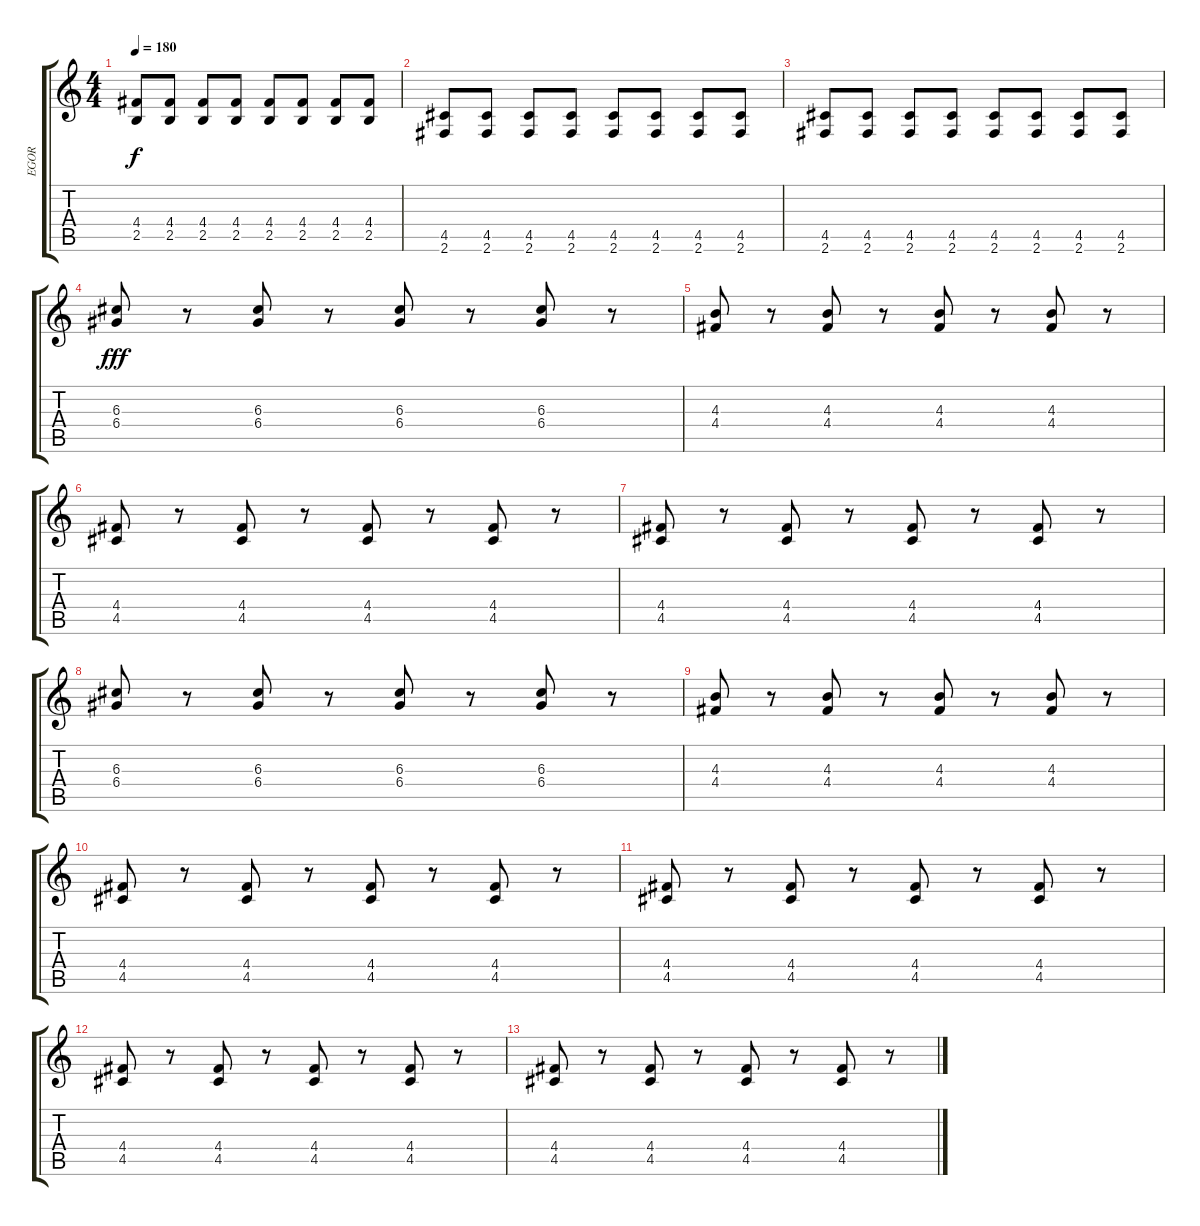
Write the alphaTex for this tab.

\track ("EGOR" "EGOR") {instrument distortionguitar}
\staff {score tabs}
\tuning (E4 B3 G3 D3 A2 E2) {hide}
\ts (4 4)
\tempo 180
\clef g2
\ks c
(4.4 2.5).8{dy f} (4.4 2.5).8 (4.4 2.5).8 (4.4 2.5).8 (4.4 2.5).8 (4.4 2.5).8 (4.4 2.5).8 (4.4 2.5).8 |
(4.5 2.6).8 (4.5 2.6).8 (4.5 2.6).8 (4.5 2.6).8 (4.5 2.6).8 (4.5 2.6).8 (4.5 2.6).8 (4.5 2.6).8 |
(4.5 2.6).8 (4.5 2.6).8 (4.5 2.6).8 (4.5 2.6).8 (4.5 2.6).8 (4.5 2.6).8 (4.5 2.6).8 (4.5 2.6).8 |
(6.3 6.4).8{dy fff} r.8 (6.3 6.4).8 r.8 (6.3 6.4).8 r.8 (6.3 6.4).8 r.8 |
(4.3 4.4).8 r.8 (4.3 4.4).8 r.8 (4.3 4.4).8 r.8 (4.3 4.4).8 r.8 |
(4.4 4.5).8 r.8 (4.4 4.5).8 r.8 (4.4 4.5).8 r.8 (4.4 4.5).8 r.8 |
(4.4 4.5).8 r.8 (4.4 4.5).8 r.8 (4.4 4.5).8 r.8 (4.4 4.5).8 r.8 |
(6.3 6.4).8 r.8 (6.3 6.4).8 r.8 (6.3 6.4).8 r.8 (6.3 6.4).8 r.8 |
(4.3 4.4).8 r.8 (4.3 4.4).8 r.8 (4.3 4.4).8 r.8 (4.3 4.4).8 r.8 |
(4.4 4.5).8 r.8 (4.4 4.5).8 r.8 (4.4 4.5).8 r.8 (4.4 4.5).8 r.8 |
(4.4 4.5).8 r.8 (4.4 4.5).8 r.8 (4.4 4.5).8 r.8 (4.4 4.5).8 r.8 |
(4.4 4.5).8 r.8 (4.4 4.5).8 r.8 (4.4 4.5).8 r.8 (4.4 4.5).8 r.8 |
(4.4 4.5).8 r.8 (4.4 4.5).8 r.8 (4.4 4.5).8 r.8 (4.4 4.5).8 r.8
